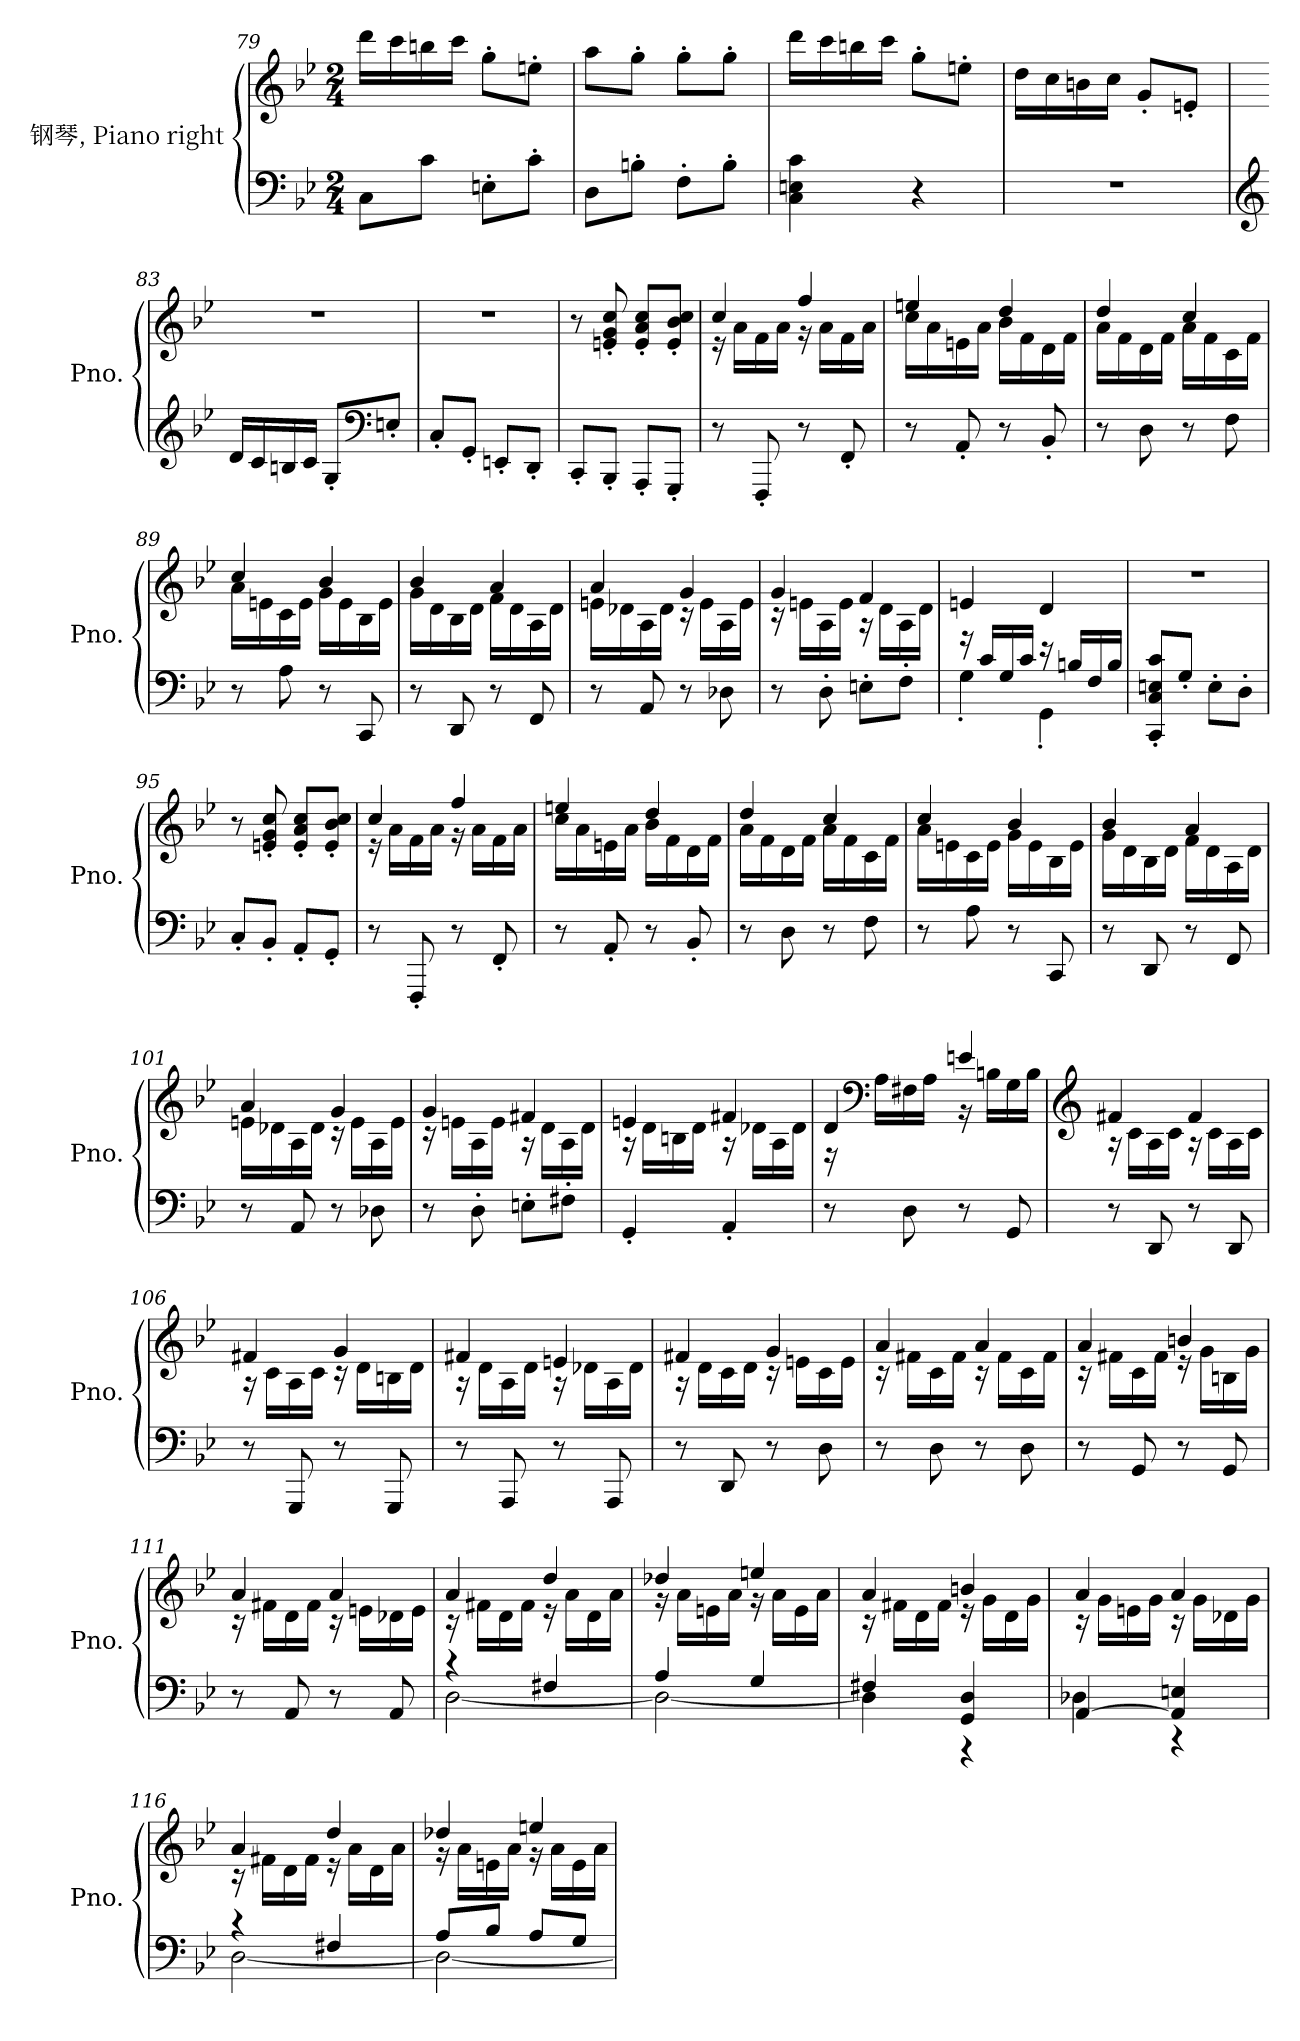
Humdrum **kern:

**kern	**kern
*part1	*part1
*staff2	*staff1
*I"钢琴, Piano right	*
*I'Pno.	*
*clefF4	*clefG2
*k[b-e-]	*k[b-e-]
*M2/4	*M2/4
*MM139	*MM139
=79	=79
8C\L	16ddd\LL
.	16ccc\
8c\J	16bbn\
.	16ccc\JJ
*	*MM135
8En'\L	8gg'\L
*	*MM131
8c'\J	8een'\J
=80	=80
*	*MM137
8D\L	8aa\L
*	*MM134
8Bn'\J	8gg'\J
8F'\L	8gg'\L
8B'\J	8gg'\J
=81	=81
*	*MM139
4C\ 4En\ 4c\	16ddd\LL
.	16ccc\
.	16bbn\
.	16ccc\JJ
*	*MM135
4r	8gg'\L
*	*MM131
.	8een'\J
!!LO:PB:g=z
=82	=82
*	*MM139
2r	16dd\LL
.	16cc\
.	16bn\
.	16cc\JJ
*	*MM135
.	8g'/L
*	*MM131
.	8en'/J
=83	=83
*clefG2	*
*	*MM139
16d/LL	2r
16c/	.
16Bn/	.
16c/JJ	.
8G'/L	.
*clefF4	*
8En'/J	.
=84	=84
8C'/L	2r
8GG'/J	.
8EEn'/L	.
8DD'/J	.
=85	=85
*	*MM128
8CC'/L	8r
*	*MM121
8BBB-'/J	8en/' 8g/' 8cc/'
8AAA'/L	8e/' 8a/' 8cc/'L
8GGG'/J	8e/' 8b-/' 8cc/'J
=86	=86
*	*MM113
*	*^
8r	4cc/	16r
.	.	16a\LL
*	*MM119	*
8FFF'/	.	16f\
.	.	16a\JJ
*	*MM126	*
8r	4ff/	16r
*	*MM130	*
.	.	16a\LL
8FF'/	.	16f\
.	.	16a\JJ
!!LO:LB:g=z	!!
=87	=87	=87
*	*MM128	*
8r	4een/	16cc\LL
.	.	16a\
8AA'/	.	16en\
.	.	16a\JJ
8r	4dd/	16b-\LL
.	.	16f\
8BB-'/	.	16d\
*	*MM129	*
.	.	16f\JJ
=88	=88	=88
8r	4dd/	16a\LL
.	.	16f\
*	*MM131	*
8D\	.	16d\
.	.	16f\JJ
8r	4cc/	16a\LL
.	.	16f\
*	*MM131	*
8F\	.	16c\
.	.	16f\JJ
=89	=89	=89
*	*MM132	*
8r	4cc/	16a\LL
.	.	16en\
8A\	.	16c\
.	.	16e\JJ
*	*MM130	*
8r	4b-/	16g\LL
.	.	16e\
8CC/	.	16B-\
.	.	16e\JJ
=90	=90	=90
8r	4b-/	16g\LL
*	*MM132	*
.	.	16d\
8DD/	.	16B-\
.	.	16d\JJ
8r	4a/	16f\LL
.	.	16d\
8FF/	.	16A\
.	.	16d\JJ
=91	=91	=91
*	*MM129	*
8r	4a/	16en\LL
.	.	16d-X\
*	*MM130	*
8AA/	.	16A\
.	.	16d-\JJ
*	*MM131	*
8r	4g/	16r
.	.	16e\LL
8D-X\	.	16A\
.	.	16e\JJ
!!LO:LB:g=z	!!
=92	=92	=92
*	*MM131	*
8r	4g/	16r
.	.	16en\LL
8D'\	.	16A\
.	.	16e\JJ
*	*MM132	*
8En'\L	4f/	16r
.	.	16d\LL
8F'\J	.	16A\
.	.	16d\JJ
*	*v	*v
=93	=93
*	*MM132
*^	*
16r	4G'\	4en/
16c/LL	.	.
16G/	.	.
16c/JJ	.	.
16r	4GG'\	4d/
16Bn/LL	.	.
16F/	.	.
16B/JJ	.	.
*v	*v	*
=94	=94
*	*MM131
8CC/' 8C/' 8En/' 8c/'L	2r
8G'/J	.
8E'\L	.
8D'\J	.
=95	=95
*	*MM131
8C'/L	8r
*	*MM124
8BB-'/J	8en/' 8g/' 8cc/'
8AA'/L	8e/' 8a/' 8cc/'L
8GG'/J	8e/' 8b-/' 8cc/'J
=96	=96
*	*^
8r	4cc/	16r
*	*MM119	*
.	.	16a\LL
*	*MM122	*
8FFF'/	.	16f\
*	*MM124	*
.	.	16a\JJ
*	*MM128	*
8r	4ff/	16r
*	*MM130	*
.	.	16a\LL
8FF'/	.	16f\
.	.	16a\JJ
!!LO:LB:g=z	!!
=97	=97	=97
*	*MM128	*
8r	4een/	16cc\LL
.	.	16a\
8AA'/	.	16en\
.	.	16a\JJ
8r	4dd/	16b-\LL
.	.	16f\
8BB-'/	.	16d\
*	*MM129	*
.	.	16f\JJ
=98	=98	=98
8r	4dd/	16a\LL
.	.	16f\
*	*MM131	*
8D\	.	16d\
.	.	16f\JJ
8r	4cc/	16a\LL
.	.	16f\
*	*MM131	*
8F\	.	16c\
.	.	16f\JJ
=99	=99	=99
*	*MM132	*
8r	4cc/	16a\LL
.	.	16en\
8A\	.	16c\
.	.	16e\JJ
*	*MM128	*
8r	4b-/	16g\LL
.	.	16e\
8CC/	.	16B-\
.	.	16e\JJ
=100	=100	=100
8r	4b-/	16g\LL
*	*MM132	*
.	.	16d\
8DD/	.	16B-\
.	.	16d\JJ
8r	4a/	16f\LL
.	.	16d\
8FF/	.	16A\
.	.	16d\JJ
=101	=101	=101
*	*MM129	*
8r	4a/	16en\LL
.	.	16d-X\
*	*MM130	*
8AA/	.	16A\
.	.	16d-\JJ
*	*MM131	*
8r	4g/	16r
.	.	16e\LL
*	*MM127	*
8D-X\	.	16A\
.	.	16e\JJ
!!LO:LB:g=z	!!
=102	=102	=102
*	*MM131	*
8r	4g/	16r
.	.	16en\LL
8D'\	.	16A\
.	.	16e\JJ
*	*MM132	*
8En'\L	4f#X/	16r
.	.	16d\LL
8F#X'\J	.	16A\
.	.	16d\JJ
=103	=103	=103
*	*MM132	*
4GG'/	4en/	16r
.	.	16d\LL
.	.	16Bn\
.	.	16d\JJ
4AA'/	4f#X/	16r
*	*MM130	*
.	.	16d-X\LL
*	*MM128	*
.	.	16A\
*	*MM125	*
.	.	16d-\JJ
=104	=104	=104
*	*MM118	*
8r	4d/	16r
*	*clefF4	*
*	*MM128	*
.	.	16A\LL
*	*MM129	*
8D\	.	16F#X\
.	.	16A\JJ
*	*MM130	*
8r	4en/	16r
.	.	16Bn\LL
*	*MM131	*
8GG/	.	16G\
.	.	16B\JJ
!!LO:LB:g=z	!!
=105	=105	=105
*	*clefG2	*
*	*MM134	*
8r	4f#X/	16r
.	.	16c\LL
8DD/	.	16A\
.	.	16c\JJ
*	*MM131	*
8r	4f#/	16r
.	.	16c\LL
8DD/	.	16A\
.	.	16c\JJ
=106	=106	=106
*	*MM134	*
8r	4f#X/	16r
.	.	16c\LL
8GGG/	.	16A\
.	.	16c\JJ
*	*MM133	*
8r	4g/	16r
.	.	16d\LL
8GGG/	.	16Bn\
.	.	16d\JJ
=107	=107	=107
8r	4f#X/	16r
.	.	16d\LL
8AAA/	.	16A\
.	.	16d\JJ
8r	4en/	16r
*	*MM132	*
.	.	16d-X\LL
*	*MM131	*
8AAA/	.	16A\
.	.	16d-\JJ
=108	=108	=108
*	*MM118	*
8r	4f#X/	16r
.	.	16d\LL
8DD/	.	16c\
.	.	16d\JJ
8r	4g/	16r
.	.	16en\LL
8D\	.	16c\
.	.	16e\JJ
!!LO:PB:g=z	!!
=109	=109	=109
8r	4a/	16r
.	.	16f#X\LL
8D\	.	16c\
.	.	16f#\JJ
*	*MM130	*
8r	4a/	16r
.	.	16f#\LL
8D\	.	16c\
.	.	16f#\JJ
=110	=110	=110
*	*MM131	*
8r	4a/	16r
.	.	16f#X\LL
8GG/	.	16c\
.	.	16f#\JJ
8r	4bn/	16r
.	.	16g\LL
8GG/	.	16Bn\
.	.	16g\JJ
=111	=111	=111
8r	4a/	16r
.	.	16f#X\LL
8AA/	.	16d\
.	.	16f#\JJ
8r	4a/	16r
*	*MM132	*
.	.	16en\LL
*	*MM127	*
8AA/	.	16d-X\
.	.	16e\JJ
=112	=112	=112
*	*MM118	*
*^	*	*
4r	[2D\	4a/	16r
*	*	*MM127	*
.	.	.	16f#X\LL
.	.	.	16d\
.	.	.	16f#\JJ
*	*	*MM130	*
4F#X/	.	4dd/	16r
.	.	.	16a\LL
.	.	.	16d\
*	*	*MM131	*
.	.	.	16a\JJ
!!LO:LB:g=z	!!
=113	=113	=113	=113
4A/	2D\_	4dd-X/	16r
.	.	.	16a\LL
.	.	.	16en\
.	.	.	16a\JJ
*	*	*MM129	*
4G/	.	4een/	16r
.	.	.	16a\LL
.	.	.	16e\
.	.	.	16a\JJ
=114	=114	=114	=114
*	*	*MM131	*
4F#X/	4D\]	4a/	16r
.	.	.	16f#X\LL
.	.	.	16d\
.	.	.	16f#\JJ
*	*	*MM129	*
4GG/ 4D/	4r	4bn/	16r
.	.	.	16g\LL
.	.	.	16d\
.	.	.	16g\JJ
=115	=115	=115	=115
[4AA/	4D-X\	4a/	16r
.	.	.	16g\LL
.	.	.	16en\
.	.	.	16g\JJ
4AA/] 4En/	4r	4a/	16r
.	.	.	16g\LL
.	.	.	16d-X\
.	.	.	16g\JJ
=116	=116	=116	=116
*	*	*MM118	*
4r	[2D\	4a/	16r
*	*	*MM127	*
.	.	.	16f#X\LL
.	.	.	16d\
.	.	.	16f#\JJ
4F#X/	.	4dd/	16r
.	.	.	16a\LL
.	.	.	16d\
.	.	.	16a\JJ
!!LO:LB:g=z	!!
=117	=117	=117	=117
8A/L	2D\_	4dd-X/	16r
.	.	.	16a\LL
8B-/J	.	.	16en\
.	.	.	16a\JJ
*	*	*MM131	*
8A/L	.	4een/	16r
.	.	.	16a\LL
8G/J	.	.	16e\
*	*	*MM133	*
.	.	.	16a\JJ
*v	*v	*	*
*	*v	*v
=	=
*-	*-
